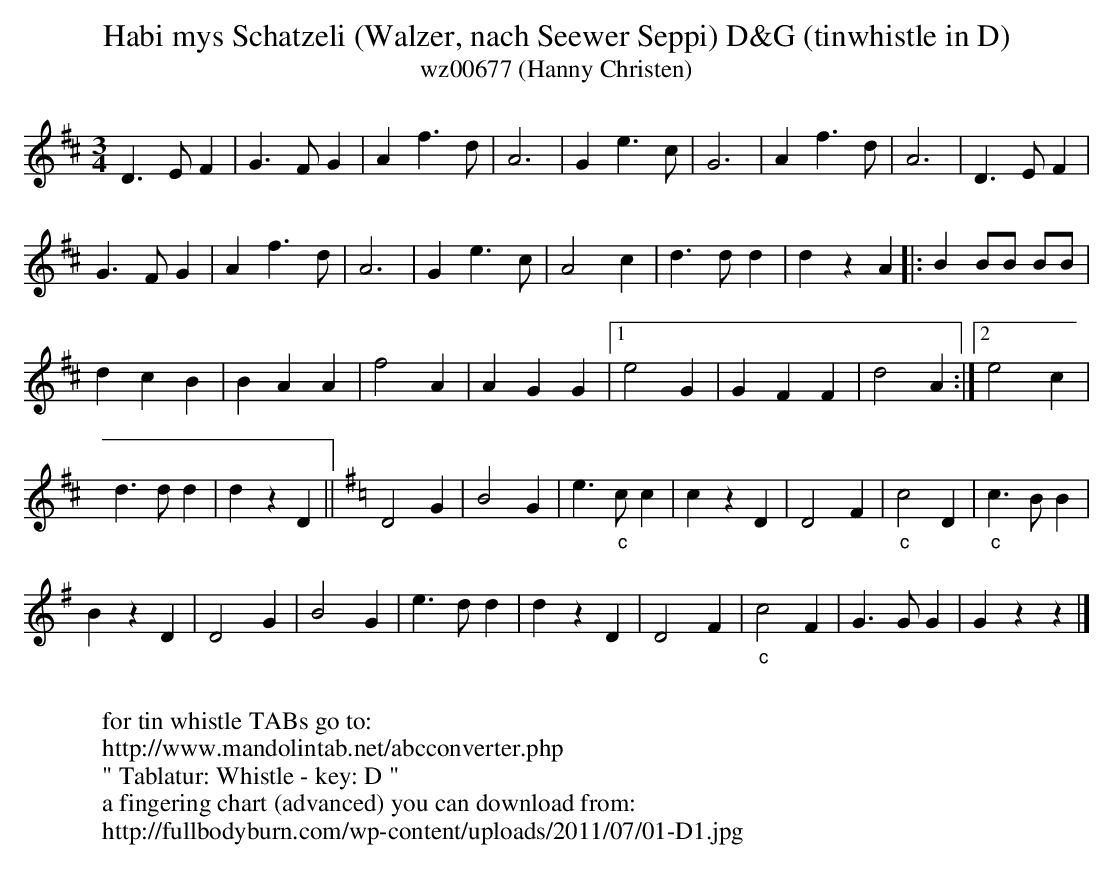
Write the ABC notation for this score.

X:1
T:Habi mys Schatzeli (Walzer, nach Seewer Seppi) D&G (tinwhistle in D)
T:wz00677 (Hanny Christen)
M:3/4
L:1/4
K:D transpose=12
D>EF | G>FG | Af>d | A3 | G e>c | G3 | \
Af>d | A3 | D>EF |
G>FG | Af>d | A3 | \
Ge>c | A2c | d>dd | dzA |: BB/2B/2 B/2B/2 |
dcB | \
BAA | f2A | AGG |1 e2G | GFF | d2A :|2 \
e2c |
d>dd | dzD || [K:G] D2G | B2G | e>"_c"cc | \
czD | D2F | "_c"c2D | "_c"c>BB |
BzD | D2G | \
B2G | e>dd | dzD | D2F | "_c"c2F | G>GG | Gzz |]
W:
W:for tin whistle TABs go to:
W:http://www.mandolintab.net/abcconverter.php
W:" Tablatur: Whistle - key: D "
W:a fingering chart (advanced) you can download from:
W:http://fullbodyburn.com/wp-content/uploads/2011/07/01-D1.jpg
